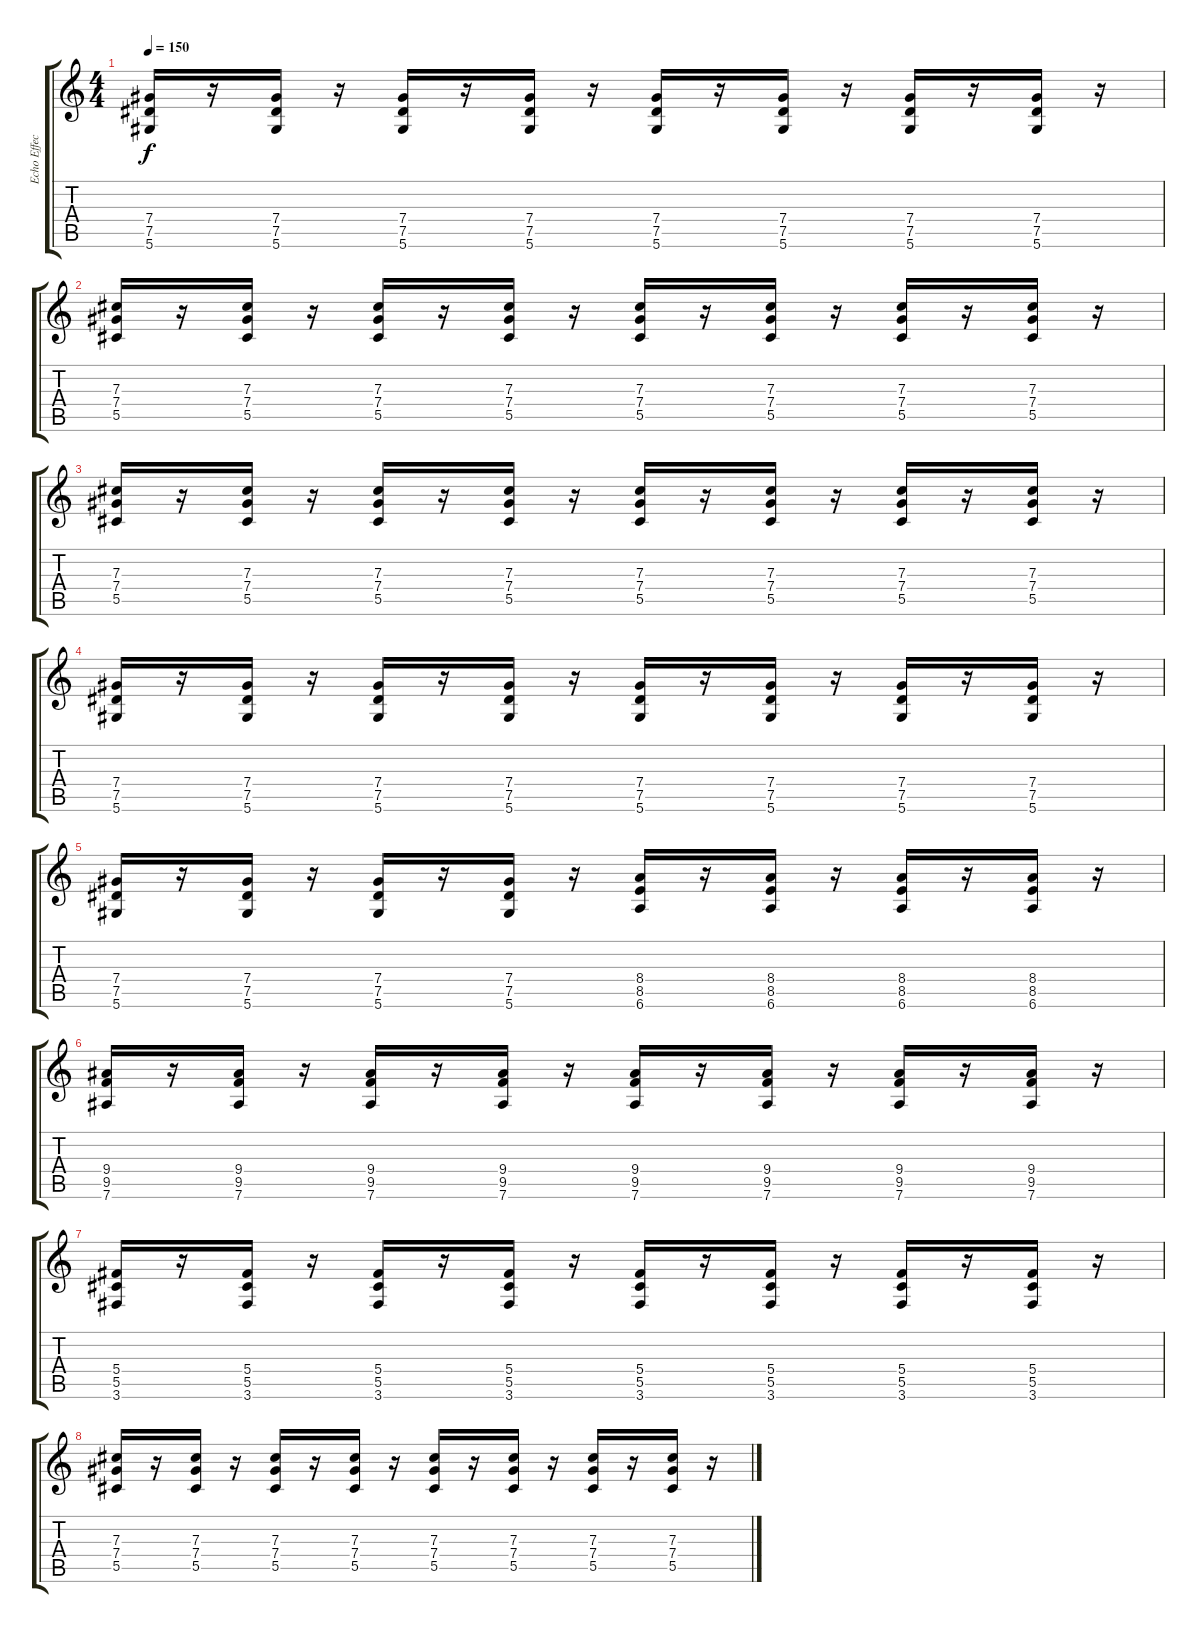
\track ("Echo Effect" "Echo Effec") {instrument distortionguitar}
\staff {score tabs}
\tuning (Eb4 Bb3 Gb3 Db3 Ab2 Eb2) {hide}
\ts (4 4)
\tempo 150
\clef g2
\ks c
(7.4 7.5 5.6).16{dy f} r.16 (7.4 7.5 5.6).16 r.16 (7.4 7.5 5.6).16 r.16 (7.4 7.5 5.6).16 r.16 (7.4 7.5 5.6).16 r.16 (7.4 7.5 5.6).16 r.16 (7.4 7.5 5.6).16 r.16 (7.4 7.5 5.6).16 r.16 |
(7.3 7.4 5.5).16{volume 13} r.16 (7.3 7.4 5.5).16 r.16 (7.3 7.4 5.5).16 r.16 (7.3 7.4 5.5).16 r.16 (7.3 7.4 5.5).16 r.16 (7.3 7.4 5.5).16 r.16 (7.3 7.4 5.5).16 r.16 (7.3 7.4 5.5).16 r.16 |
(7.3 7.4 5.5).16 r.16 (7.3 7.4 5.5).16 r.16 (7.3 7.4 5.5).16 r.16 (7.3 7.4 5.5).16 r.16 (7.3 7.4 5.5).16 r.16 (7.3 7.4 5.5).16 r.16 (7.3 7.4 5.5).16 r.16 (7.3 7.4 5.5).16 r.16 |
(7.4 7.5 5.6).16 r.16 (7.4 7.5 5.6).16 r.16 (7.4 7.5 5.6).16 r.16 (7.4 7.5 5.6).16 r.16 (7.4 7.5 5.6).16 r.16 (7.4 7.5 5.6).16 r.16 (7.4 7.5 5.6).16 r.16 (7.4 7.5 5.6).16 r.16 |
(7.4 7.5 5.6).16 r.16 (7.4 7.5 5.6).16 r.16 (7.4 7.5 5.6).16 r.16 (7.4 7.5 5.6).16 r.16 (8.4 8.5 6.6).16 r.16 (8.4 8.5 6.6).16 r.16 (8.4 8.5 6.6).16 r.16 (8.4 8.5 6.6).16 r.16 |
(9.4 9.5 7.6).16 r.16 (9.4 9.5 7.6).16 r.16 (9.4 9.5 7.6).16 r.16 (9.4 9.5 7.6).16 r.16 (9.4 9.5 7.6).16 r.16 (9.4 9.5 7.6).16 r.16 (9.4 9.5 7.6).16 r.16 (9.4 9.5 7.6).16 r.16 |
(5.4 5.5 3.6).16 r.16 (5.4 5.5 3.6).16 r.16 (5.4 5.5 3.6).16 r.16 (5.4 5.5 3.6).16 r.16 (5.4 5.5 3.6).16 r.16 (5.4 5.5 3.6).16 r.16 (5.4 5.5 3.6).16 r.16 (5.4 5.5 3.6).16 r.16 |
(7.3 7.4 5.5).16 r.16 (7.3 7.4 5.5).16 r.16 (7.3 7.4 5.5).16 r.16 (7.3 7.4 5.5).16 r.16 (7.3 7.4 5.5).16 r.16 (7.3 7.4 5.5).16 r.16 (7.3 7.4 5.5).16 r.16 (7.3 7.4 5.5).16 r.16
